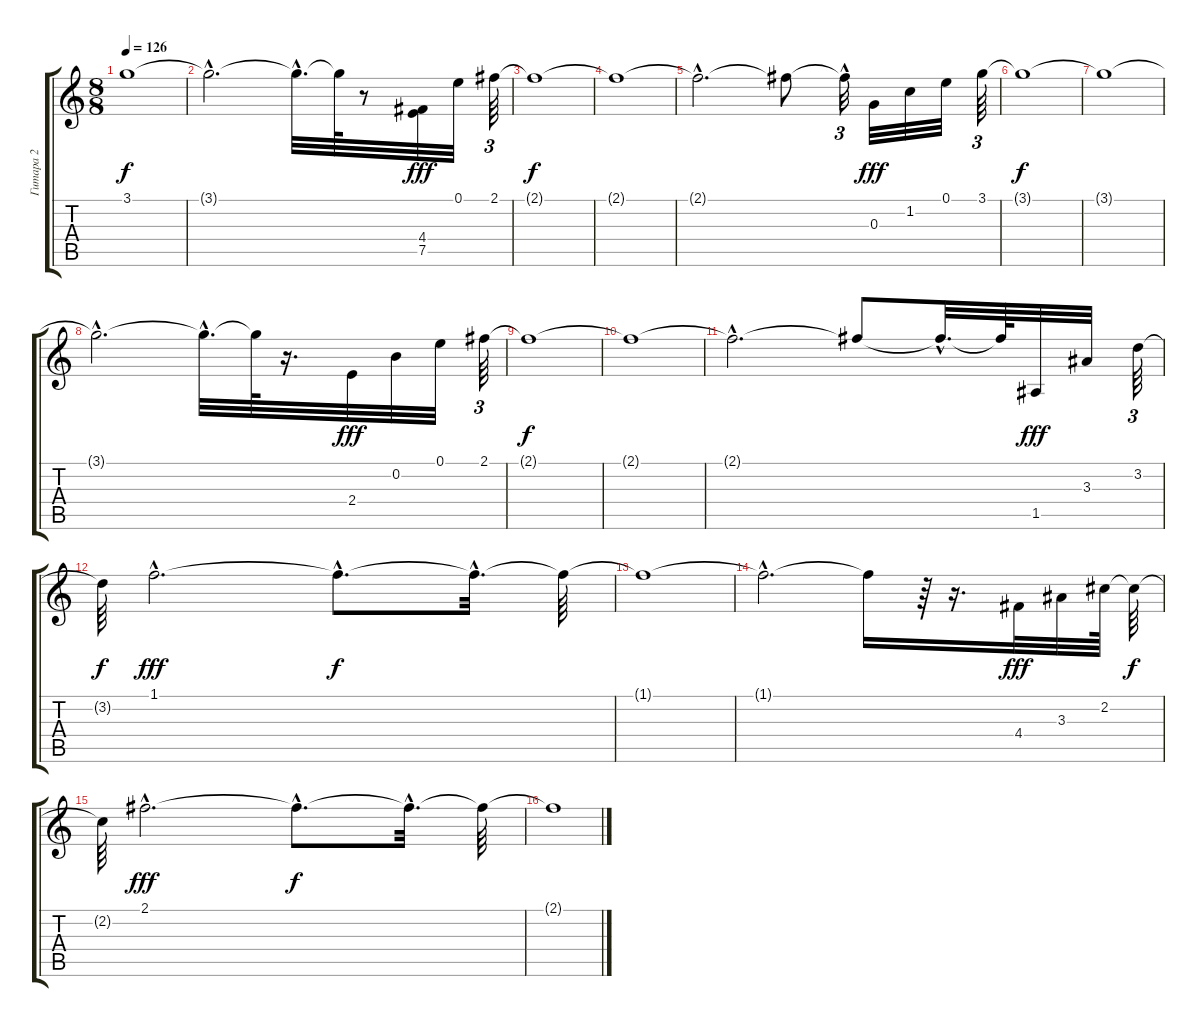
\track ("Гитара 2" "Гитара 2") {instrument acousticguitarsteel}
\staff {score tabs}
\tuning (E4 B3 G3 D3 A2 E2) {hide}
\ts (8 8)
\tempo 126
\clef g2
\ks c
3.1{t}.1{dy f} |
3.1{hac t}.2{d} 3.1{hac t}.32{d} 3.1{t}.64 r.8 (4.4 7.5).32{dy fff} 0.1.32 2.1.64{tu (3 2)} |
2.1{t}.1{dy f} |
2.1{t}.1 |
2.1{hac t}.2{d} 2.1{t}.8 2.1{hac t}.32{tu (3 2)} 0.3.32{dy fff} 1.2.32 0.1.32 3.1.64{tu (3 2)} |
3.1{t}.1{dy f} |
3.1{t}.1 |
3.1{hac t}.2{d} 3.1{hac t}.32{d} 3.1{t}.64 r.16{d} 2.4.32{dy fff} 0.2.32 0.1.32 2.1.64{tu (3 2)} |
2.1{t}.1{dy f} |
2.1{t}.1 |
2.1{hac t}.2{d} 2.1{t}.8 2.1{hac t}.32{d} 2.1{t}.64 1.5.32{dy fff} 3.3.32 3.2.64{tu (3 2)} |
3.2{t}.64{dy f} 1.1{hac}.2{d dy fff} 1.1{hac t}.8{d dy f} 1.1{hac t}.32{d} 1.1{t}.64 |
1.1{t}.1 |
1.1{hac t}.2{d} 1.1{t}.16 r.64 r.16{d} 4.4.32{dy fff} 3.3.32 2.2.64 2.2{t}.64{dy f} |
2.2{t}.64 2.1{hac}.2{d dy fff} 2.1{hac t}.8{d dy f} 2.1{hac t}.32{d} 2.1{t}.64 |
2.1{t}.1
